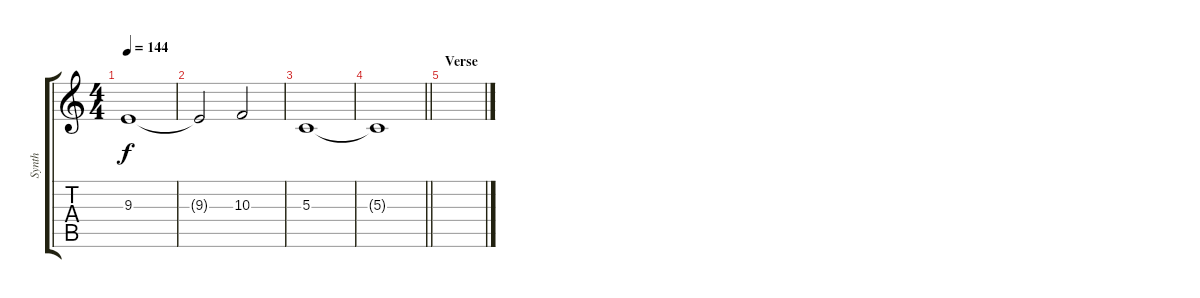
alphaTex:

\track ("Synth" "Synth") {instrument lead1square}
\staff {score tabs}
\tuning (E4 B3 G3 D3 A2 E2) {hide}
\ts (4 4)
\tempo 144
\clef g2
\ks c
9.3.1{dy f} |
9.3{t}.2 10.3.2 |
5.3.1 |
\barLineRight lightlight
5.3{t}.1 |
\section ("" "Verse")
